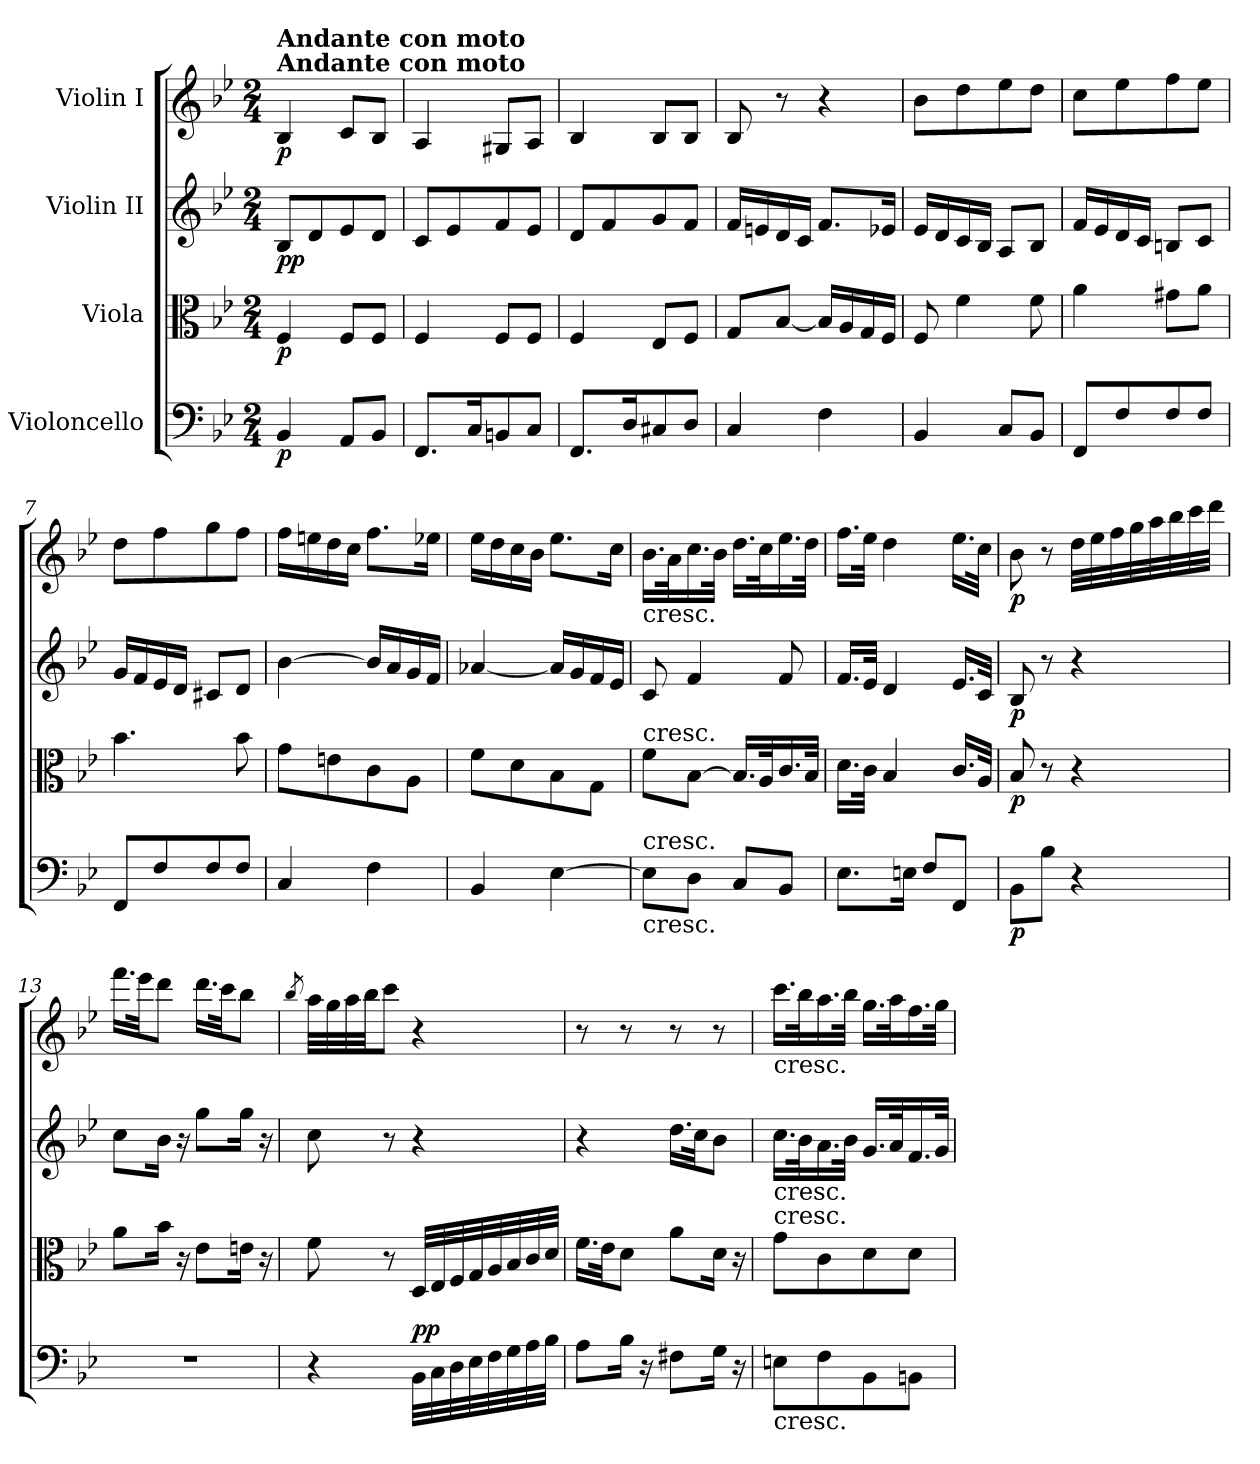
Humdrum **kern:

**kern	**dynam	**kern	**dynam	**kern	**dynam	**kern	**dynam
*part4	*part4	*part3	*part3	*part2	*part2	*part1	*part1
*staff4	*staff4	*staff3	*staff3	*staff2	*staff2	*staff1	*staff1
*I"Violoncello	*	*I"Viola	*	*I"Violin II	*	*I"Violin I	*
*clefF4	*	*clefC3	*	*clefG2	*	*clefG2	*
*k[b-e-]	*	*k[b-e-]	*	*k[b-e-]	*	*k[b-e-]	*
*M2/4	*	*M2/4	*	*M2/4	*	*M2/4	*
*MM50	*	*MM50	*	*MM50	*	*MM50	*
=1	=1	=1	=1	=1	=1	=1	=1
!	!	!	!	!	!	!LO:TX:a:B:t=Andante con moto	!
!	!	!	!	!	!	!LO:TX:a:B:t=Andante con moto	!
!	!LO:DY:b	!	!LO:DY:b	!	!LO:DY:b	!	!
!	!	!	!	!	!LO:DY:n=1:b	!	!LO:DY:b
4BB-/	p	4F/	p	8B-/L	p p	4B-/	p
.	.	.	.	8d/	.	.	.
8AA/L	.	8F/L	.	8e-/	.	8c/L	.
8BB-/J	.	8F/J	.	8d/J	.	8B-/J	.
=2	=2	=2	=2	=2	=2	=2	=2
8.FF/L	.	4F/	.	8c/L	.	4A/	.
.	.	.	.	8e-/	.	.	.
16C/K	.	.	.	.	.	.	.
8BBn/	.	8F/L	.	8f/	.	8G#X/L	.
8C/J	.	8F/J	.	8e-/J	.	8A/J	.
=3	=3	=3	=3	=3	=3	=3	=3
8.FF/L	.	4F/	.	8d/L	.	4B-/	.
.	.	.	.	8f/	.	.	.
16D/K	.	.	.	.	.	.	.
8C#X/	.	8E-/L	.	8g/	.	8B-/L	.
8D/J	.	8F/J	.	8f/J	.	8B-/J	.
=4	=4	=4	=4	=4	=4	=4	=4
4C/	.	8G/L	.	16f/LL	.	8B-/	.
.	.	.	.	16en/	.	.	.
.	.	[8B-/J	.	16d/	.	8r	.
.	.	.	.	16c/JJ	.	.	.
4F\	.	16B-/LL]	.	8.f/L	.	4r	.
.	.	16A/	.	.	.	.	.
.	.	16G/	.	.	.	.	.
.	.	16F/JJ	.	16e-X/Jk	.	.	.
!!LO:LB:g=z
=5	=5	=5	=5	=5	=5	=5	=5
4BB-/	.	8F/	.	16e-/LL	.	8b-\L	.
.	.	.	.	16d/	.	.	.
.	.	4f\	.	16c/	.	8dd\	.
.	.	.	.	16B-/JJ	.	.	.
8C/L	.	.	.	8A/L	.	8ee-\	.
8BB-/J	.	8f\	.	8B-/J	.	8dd\J	.
=6	=6	=6	=6	=6	=6	=6	=6
8FF/L	.	4a\	.	16f/LL	.	8cc\L	.
.	.	.	.	16e-/	.	.	.
8F/	.	.	.	16d/	.	8ee-\	.
.	.	.	.	16c/JJ	.	.	.
8F/	.	8g#X\L	.	8Bn/L	.	8ff\	.
8F/J	.	8a\J	.	8c/J	.	8ee-\J	.
!!LO:PB:g=z
=7	=7	=7	=7	=7	=7	=7	=7
8FF/L	.	4.b-\	.	16g/LL	.	8dd\L	.
.	.	.	.	16f/	.	.	.
8F/	.	.	.	16e-/	.	8ff\	.
.	.	.	.	16d/JJ	.	.	.
8F/	.	.	.	8c#X/L	.	8gg\	.
8F/J	.	8b-\	.	8d/J	.	8ff\J	.
=8	=8	=8	=8	=8	=8	=8	=8
4C/	.	8g\L	.	[4b-\	.	16ff\LL	.
.	.	.	.	.	.	16een\	.
.	.	8en\	.	.	.	16dd\	.
.	.	.	.	.	.	16cc\JJ	.
4F\	.	8c\	.	16b-/LL]	.	8.ff\L	.
.	.	.	.	16a/	.	.	.
.	.	8A\J	.	16g/	.	.	.
.	.	.	.	16f/JJ	.	16ee-X\Jk	.
=9	=9	=9	=9	=9	=9	=9	=9
4BB-/	.	8f\L	.	[4a-X/	.	16ee-\LL	.
.	.	.	.	.	.	16dd\	.
.	.	8d\	.	.	.	16cc\	.
.	.	.	.	.	.	16b-\JJ	.
[4E-\	.	8B-\	.	16a-/LL]	.	8.ee-\L	.
.	.	.	.	16g/	.	.	.
.	.	8G\J	.	16f/	.	.	.
.	.	.	.	16e-/JJ	.	16cc\Jk	.
!!LO:LB:g=z
=10	=10	=10	=10	=10	=10	=10	=10
!	!	!	!	!	!	!LO:TX:b:t=cresc.	!
!	!	!LO:TX:a:t=cresc.	!	!	!	!	!
!LO:TX:b:t=cresc.	!	!	!	!	!	!	!
!LO:TX:a:t=cresc.	!	!	!	!	!	!	!
8E-\L]	.	8f\L	.	8c/	.	16.b-\LL	.
.	.	.	.	.	.	32a\K	.
8D\J	.	[8B-\J	.	4f/	.	16.cc\	.
.	.	.	.	.	.	32b-\JJk	.
8C/L	.	16.B-/LL]	.	.	.	16.dd\LL	.
.	.	32A/K	.	.	.	32cc\K	.
8BB-/J	.	16.c/	.	8f/	.	16.ee-\	.
.	.	32B-/JJk	.	.	.	32dd\JJk	.
=11	=11	=11	=11	=11	=11	=11	=11
8.E-\L	.	16.d\LL	.	16.f/LL	.	16.ff\LL	.
.	.	32c\JJk	.	32e-/JJk	.	32ee-\JJk	.
.	.	4B-/	.	4d/	.	4dd\	.
16En\Jk	.	.	.	.	.	.	.
8F/L	.	.	.	.	.	.	.
8FF/J	.	16.c/LL	.	16.e-/LL	.	16.ee-\LL	.
.	.	32A/JJk	.	32c/JJk	.	32cc\JJk	.
!!LO:PB:g=z
=12	=12	=12	=12	=12	=12	=12	=12
!	!LO:DY:b	!	!LO:DY:b	!	!LO:DY:b	!	!LO:DY:b
8BB-\L	p	8B-/	p	8B-/	p	8b-\	p
8B-\J	.	8r	.	8r	.	8r	.
4r	.	4r	.	4r	.	32dd\LLL	.
.	.	.	.	.	.	32ee-\	.
.	.	.	.	.	.	32ff\	.
.	.	.	.	.	.	32gg\	.
.	.	.	.	.	.	32aa\	.
.	.	.	.	.	.	32bb-\	.
.	.	.	.	.	.	32ccc\	.
.	.	.	.	.	.	32ddd\JJJ	.
=13	=13	=13	=13	=13	=13	=13	=13
2r	.	8a\L	.	8cc\L	.	16.fff\LL	.
.	.	.	.	.	.	32eee-\JK	.
.	.	16b-\Jk	.	16b-\Jk	.	8ddd\J	.
.	.	16r	.	16r	.	.	.
.	.	8e-\L	.	8gg\L	.	16.ddd\LL	.
.	.	.	.	.	.	32ccc\JK	.
.	.	16en\Jk	.	16gg\Jk	.	8bb-\J	.
.	.	16r	.	16r	.	.	.
=14	=14	=14	=14	=14	=14	=14	=14
.	.	.	.	.	.	8qbb-/	.
4r	.	8f\	.	8cc\	.	32aa\LLL	.
.	.	.	.	.	.	32gg\	.
.	.	.	.	.	.	32aa\	.
.	.	.	.	.	.	32bb-\JJ	.
.	.	8r	.	8r	.	8ccc\J	.
!	!LO:DY:a	!	!	!	!	!	!
!	!LO:DY:n=1:b	!	!	!	!	!	!
32BB-\LLL	p p	32D/LLL	.	4r	.	4r	.
32C\	.	32E-/	.	.	.	.	.
32D\	.	32F/	.	.	.	.	.
32E-\	.	32G/	.	.	.	.	.
32F\	.	32A/	.	.	.	.	.
32G\	.	32B-/	.	.	.	.	.
32A\	.	32c/	.	.	.	.	.
32B-\JJJ	.	32d/JJJ	.	.	.	.	.
!!LO:PB:g=z
=15	=15	=15	=15	=15	=15	=15	=15
8A\L	.	16.f\LL	.	4r	.	8r	.
.	.	32e-\JK	.	.	.	.	.
16B-\Jk	.	8d\J	.	.	.	8r	.
16r	.	.	.	.	.	.	.
8F#X\L	.	8a\L	.	16.dd\LL	.	8r	.
.	.	.	.	32cc\JK	.	.	.
16G\Jk	.	16d\Jk	.	8b-\J	.	8r	.
16r	.	16r	.	.	.	.	.
=16	=16	=16	=16	=16	=16	=16	=16
!	!	!	!	!	!	!LO:TX:b:t=cresc.	!
!	!	!	!	!LO:TX:b:t=cresc.	!	!	!
!	!	!	!	!LO:TX:b:t=cresc.	!	!	!
!LO:TX:b:t=cresc.	!	!	!	!	!	!	!
8En\L	.	8g\L	.	16.cc\LL	.	16.ccc\LL	.
.	.	.	.	32b-\K	.	32bb-\K	.
8F\	.	8c\	.	16.a\	.	16.aa\	.
.	.	.	.	32b-\JJk	.	32bb-\JJk	.
8BB-\	.	8d\	.	16.g/LL	.	16.gg\LL	.
.	.	.	.	32a/K	.	32aa\K	.
8BBn\J	.	8d\J	.	16.f/	.	16.ff\	.
.	.	.	.	32g/JJk	.	32gg\JJk	.
=	=	=	=	=	=	=	=
*-	*-	*-	*-	*-	*-	*-	*-
